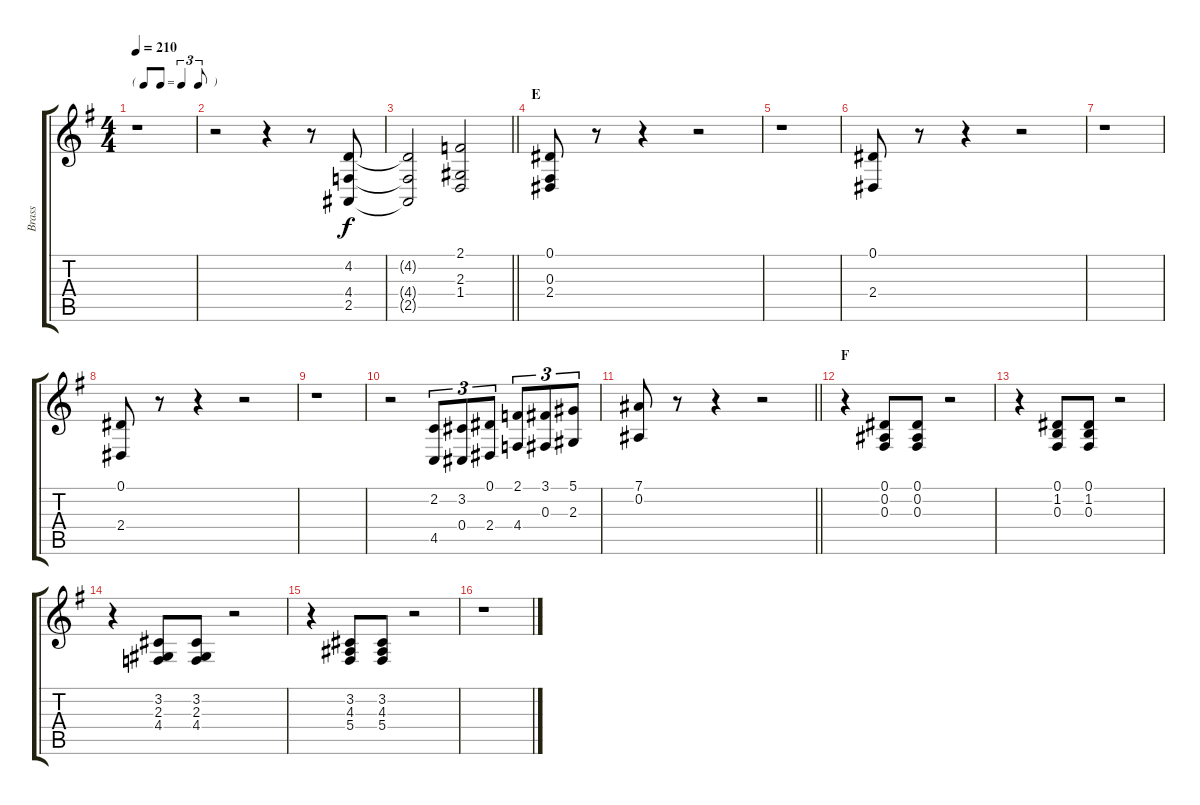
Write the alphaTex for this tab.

\track ("Brass" "Brass") {instrument brasssection}
\staff {score tabs}
\tuning (Eb4 Bb3 Gb3 Db3 Ab2 Eb2) {hide}
\ts (4 4)
\tf triplet8th
\tempo 210
\clef g2
\ks g
r.1{dy f} |
r.2 r.4 r.8 (4.2 4.4 2.5).8 |
\barLineRight lightlight
(4.2{t} 4.4{t} 2.5{t}).2 (2.1 2.3 1.4).2 |
\section ("" "E")
(0.1 0.3 2.4).8 r.8 r.4 r.2 |
r.1 |
(0.1 2.4).8 r.8 r.4 r.2 |
r.1 |
(0.1 2.4).8 r.8 r.4 r.2 |
r.1 |
r.2 (2.2 4.5).8{tu (3 2)} (3.2 0.4).8{tu (3 2)} (0.1 2.4).8{tu (3 2)} (2.1 4.4).8{tu (3 2)} (3.1 0.3).8{tu (3 2)} (5.1 2.3).8{tu (3 2)} |
\barLineRight lightlight
(7.1 0.2).8 r.8 r.4 r.2 |
\section ("" "F")
r.4 (0.1 0.2 0.3).8 (0.1 0.2 0.3).8 r.2 |
r.4 (0.1 1.2 0.3).8 (0.1 1.2 0.3).8 r.2 |
r.4 (3.2 2.3 4.4).8 (3.2 2.3 4.4).8 r.2 |
r.4 (3.2 4.3 5.4).8 (3.2 4.3 5.4).8 r.2 |
r.1
